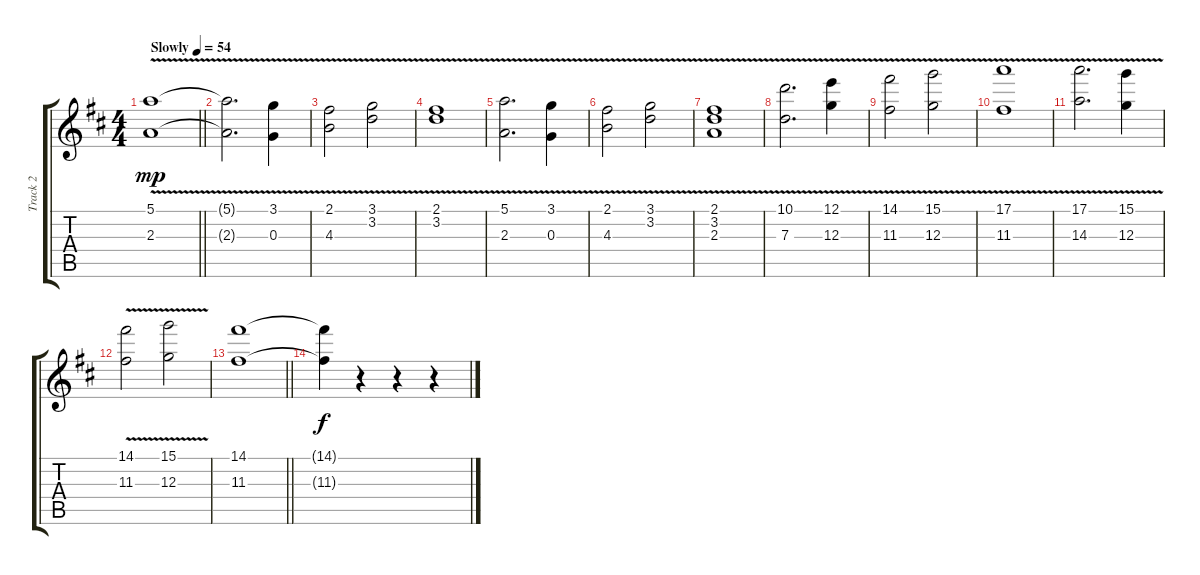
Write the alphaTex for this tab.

\track ("Track 2" "Track 2") {instrument acousticguitarsteel}
\staff {score tabs}
\tuning (E4 B3 G3 D3 A2 E2) {hide}
\ts (4 4)
\tempo (54 "Slowly")
\clef g2
\barLineRight lightlight
\ks d
(5.1{v} 2.3{v}).1{dy mp instrument stringensemble1} |
(5.1{t} 2.3{t}).2{d} (3.1{v} 0.3{v}).4 |
(2.1{v} 4.3{v}).2 (3.1{v} 3.2{v}).2 |
(2.1{v} 3.2{v}).1 |
(5.1{v} 2.3{v}).2{d} (3.1{v} 0.3{v}).4 |
(2.1{v} 4.3{v}).2 (3.1{v} 3.2{v}).2 |
(2.1{v} 3.2{v} 2.3{v}).1 |
(10.1{v} 7.3{v}).2{d} (12.1{v} 12.3{v}).4 |
(14.1{v} 11.3{v}).2 (15.1{v} 12.3{v}).2 |
(17.1{v} 11.3{v}).1 |
(17.1{v} 14.3{v}).2{d} (15.1{v} 12.3{v}).4 |
(14.1{v} 11.3{v}).2 (15.1{v} 12.3{v}).2 |
\barLineRight lightlight
(14.1 11.3).1 |
(14.1{t} 11.3{t}).4{dy f} r.4 r.4 r.4
